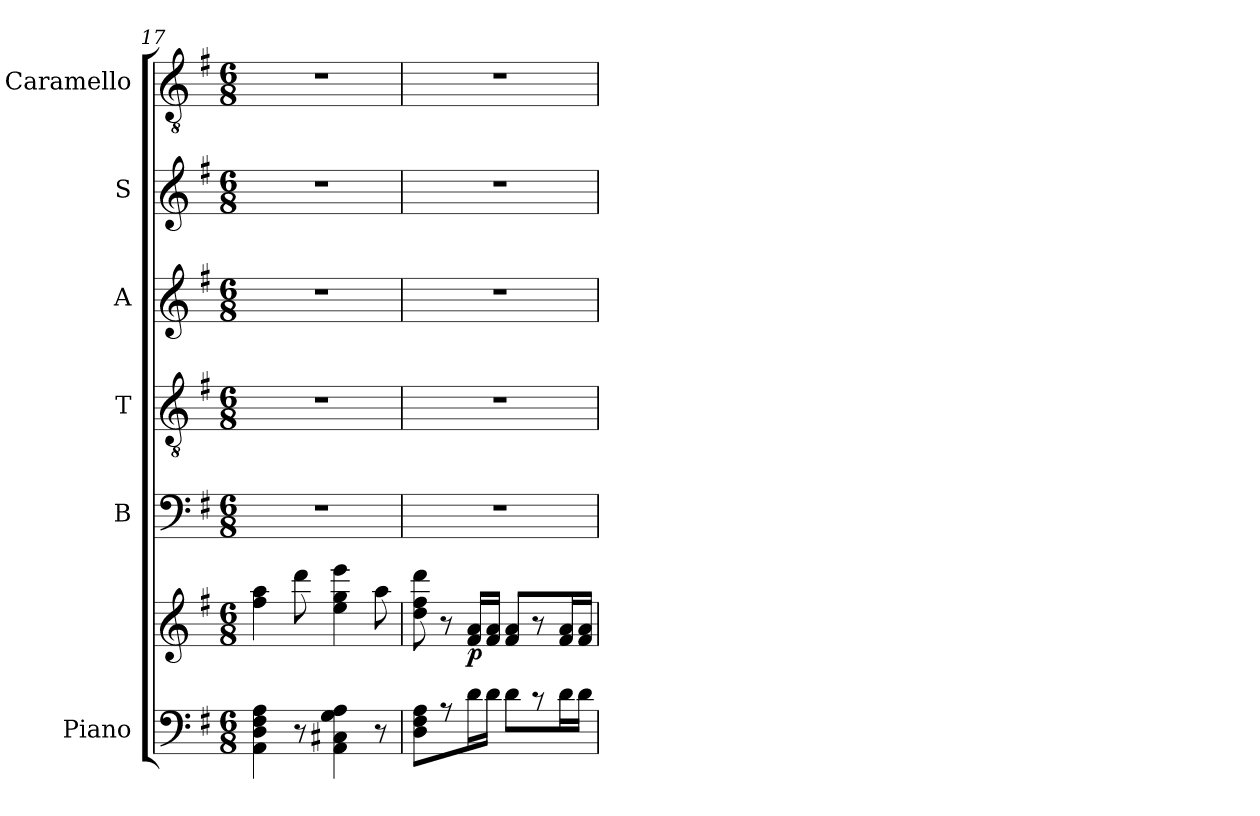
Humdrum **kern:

**kern	**kern	**dynam	**kern	**kern	**kern	**kern	**kern
*part6	*part6	*part6	*part5	*part4	*part3	*part2	*part1
*staff7	*staff6	*staff6/7	*staff5	*staff4	*staff3	*staff2	*staff1
*I"Piano	*	*	*I"B	*I"T	*I"A	*I"S	*I"Caramello
*I'Pno	*	*	*I'B	*I'T	*I'A	*I'S	*
*clefF4	*clefG2	*	*clefF4	*clefGv2	*clefG2	*clefG2	*clefGv2
*k[f#]	*k[f#]	*	*k[f#]	*k[f#]	*k[f#]	*k[f#]	*k[f#]
*M6/8	*M6/8	*	*M6/8	*M6/8	*M6/8	*M6/8	*M6/8
=17	=17	=17	=17	=17	=17	=17	=17
4AA\ 4D\ 4F#\ 4A\	4ff#\ 4aa\	.	2.r	2.r	2.r	2.r	2.r
8r	8ddd\	.	.	.	.	.	.
4AA\ 4C#X\ 4G\ 4A\	4ee\ 4gg\ 4eee\	.	.	.	.	.	.
8r	8aa\	.	.	.	.	.	.
=18	=18	=18	=18	=18	=18	=18	=18
8D\ 8F#\ 8A\L	8dd\ 8ff#\ 8ddd\	.	2.r	2.r	2.r	2.r	2.r
8r	8r	.	.	.	.	.	.
!	!	!LO:DY:b	!	!	!	!	!
16d\L	16f#/ 16a/LL	p	.	.	.	.	.
16d\JJ	16f#/ 16a/JJ	.	.	.	.	.	.
8d\L	8f#/ 8a/L	.	.	.	.	.	.
8r	8r	.	.	.	.	.	.
16d\L	16f#/ 16a/L	.	.	.	.	.	.
16d\JJ	16f#/ 16a/JJ	.	.	.	.	.	.
=	=	=	=	=	=	=	=
*-	*-	*-	*-	*-	*-	*-	*-
